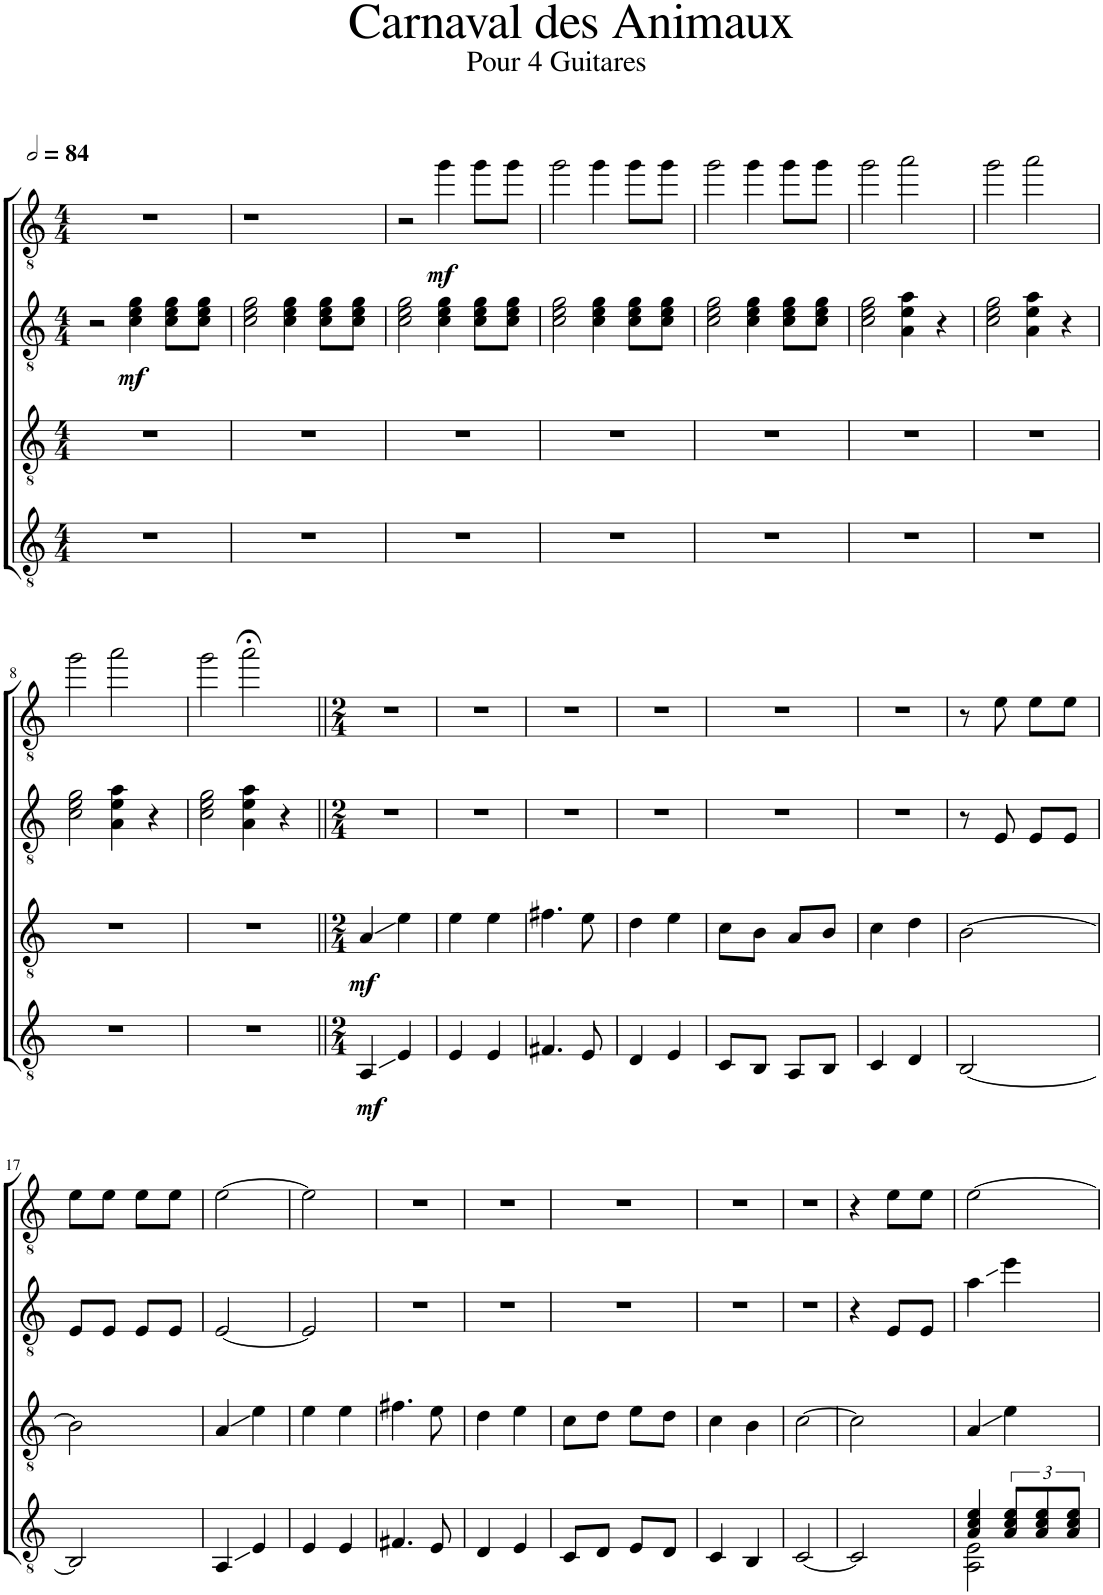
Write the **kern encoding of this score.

**kern	**dynam	**kern	**dynam	**kern	**dynam	**kern	**dynam
*part4	*part4	*part3	*part3	*part2	*part2	*part1	*part1
*staff4	*staff4	*staff3	*staff3	*staff2	*staff2	*staff1	*staff1
*I"Guitare classique	*	*I"Guitare classique	*	*I"Guitare classique	*	*I"Guitare classique	*
*clefGv2	*	*clefGv2	*	*clefGv2	*	*clefGv2	*
*k[]	*	*k[]	*	*k[]	*	*k[]	*
*M4/4	*	*M4/4	*	*M4/4	*	*M4/4	*
*MM168	*	*MM168	*	*MM168	*	*MM168	*
=1	=1	=1	=1	=1	=1	=1	=1
1r	.	1r	.	2r	.	1r	.
!	!	!	!	!	!LO:DY:b	!	!
.	.	.	.	4c\ 4e\ 4g\	mf	.	.
.	.	.	.	8c\ 8e\ 8g\L	.	.	.
.	.	.	.	8c\ 8e\ 8g\J	.	.	.
=2	=2	=2	=2	=2	=2	=2	=2
1r	.	1r	.	2c\ 2e\ 2g\	.	1r	.
.	.	.	.	4c\ 4e\ 4g\	.	.	.
.	.	.	.	8c\ 8e\ 8g\L	.	.	.
.	.	.	.	8c\ 8e\ 8g\J	.	.	.
=3	=3	=3	=3	=3	=3	=3	=3
1r	.	1r	.	2c\ 2e\ 2g\	.	2r	.
!	!	!	!	!	!	!	!LO:DY:b
.	.	.	.	4c\ 4e\ 4g\	.	4gg\	mf
.	.	.	.	8c\ 8e\ 8g\L	.	8gg\L	.
.	.	.	.	8c\ 8e\ 8g\J	.	8gg\J	.
=4	=4	=4	=4	=4	=4	=4	=4
1r	.	1r	.	2c\ 2e\ 2g\	.	2gg\	.
.	.	.	.	4c\ 4e\ 4g\	.	4gg\	.
.	.	.	.	8c\ 8e\ 8g\L	.	8gg\L	.
.	.	.	.	8c\ 8e\ 8g\J	.	8gg\J	.
=5	=5	=5	=5	=5	=5	=5	=5
1r	.	1r	.	2c\ 2e\ 2g\	.	2gg\	.
.	.	.	.	4c\ 4e\ 4g\	.	4gg\	.
.	.	.	.	8c\ 8e\ 8g\L	.	8gg\L	.
.	.	.	.	8c\ 8e\ 8g\J	.	8gg\J	.
=6	=6	=6	=6	=6	=6	=6	=6
1r	.	1r	.	2c\ 2e\ 2g\	.	2gg\	.
.	.	.	.	4A\ 4e\ 4a\	.	2aa\	.
.	.	.	.	4r	.	.	.
=7	=7	=7	=7	=7	=7	=7	=7
1r	.	1r	.	2c\ 2e\ 2g\	.	2gg\	.
.	.	.	.	4A\ 4e\ 4a\	.	2aa\	.
.	.	.	.	4r	.	.	.
!!LO:LB:g=z
=8	=8	=8	=8	=8	=8	=8	=8
1r	.	1r	.	2c\ 2e\ 2g\	.	2gg\	.
.	.	.	.	4A\ 4e\ 4a\	.	2aa\	.
.	.	.	.	4r	.	.	.
=9	=9	=9	=9	=9	=9	=9	=9
1r	.	1r	.	2c\ 2e\ 2g\	.	2gg\	.
.	.	.	.	4A\ 4e\ 4a\	.	2aa;<\	.
.	.	.	.	4r	.	.	.
=10||	=10||	=10||	=10||	=10||	=10||	=10||	=10||
*M2/4	*	*M2/4	*	*M2/4	*	*M2/4	*
!	!LO:DY:b	!	!LO:DY:b	!	!	!	!
4AA/	mf	4A/	mf	2r	.	2r	.
4E/	.	4e\	.	.	.	.	.
=11	=11	=11	=11	=11	=11	=11	=11
4E/	.	4e\	.	2r	.	2r	.
4E/	.	4e\	.	.	.	.	.
=12	=12	=12	=12	=12	=12	=12	=12
4.F#X/	.	4.f#X\	.	2r	.	2r	.
8E/	.	8e\	.	.	.	.	.
=13	=13	=13	=13	=13	=13	=13	=13
4D/	.	4d\	.	2r	.	2r	.
4E/	.	4e\	.	.	.	.	.
=14	=14	=14	=14	=14	=14	=14	=14
8C/L	.	8c\L	.	2r	.	2r	.
8BB/J	.	8B\J	.	.	.	.	.
8AA/L	.	8A/L	.	.	.	.	.
8BB/J	.	8B/J	.	.	.	.	.
=15	=15	=15	=15	=15	=15	=15	=15
4C/	.	4c\	.	2r	.	2r	.
4D/	.	4d\	.	.	.	.	.
=16	=16	=16	=16	=16	=16	=16	=16
[2BB/	.	[2B\	.	8r	.	8r	.
.	.	.	.	8E/	.	8e\	.
.	.	.	.	8E/L	.	8e\L	.
.	.	.	.	8E/J	.	8e\J	.
!!LO:LB:g=z
=17	=17	=17	=17	=17	=17	=17	=17
2BB/]	.	2B\]	.	8E/L	.	8e\L	.
.	.	.	.	8E/J	.	8e\J	.
.	.	.	.	8E/L	.	8e\L	.
.	.	.	.	8E/J	.	8e\J	.
=18	=18	=18	=18	=18	=18	=18	=18
4AA/	.	4A/	.	[2E/	.	[2e\	.
4E/	.	4e\	.	.	.	.	.
=19	=19	=19	=19	=19	=19	=19	=19
4E/	.	4e\	.	2E/]	.	2e\]	.
4E/	.	4e\	.	.	.	.	.
=20	=20	=20	=20	=20	=20	=20	=20
4.F#X/	.	4.f#X\	.	2r	.	2r	.
8E/	.	8e\	.	.	.	.	.
=21	=21	=21	=21	=21	=21	=21	=21
4D/	.	4d\	.	2r	.	2r	.
4E/	.	4e\	.	.	.	.	.
=22	=22	=22	=22	=22	=22	=22	=22
8C/L	.	8c\L	.	2r	.	2r	.
8D/J	.	8d\J	.	.	.	.	.
8E/L	.	8e\L	.	.	.	.	.
8D/J	.	8d\J	.	.	.	.	.
=23	=23	=23	=23	=23	=23	=23	=23
4C/	.	4c\	.	2r	.	2r	.
4BB/	.	4B\	.	.	.	.	.
=24	=24	=24	=24	=24	=24	=24	=24
[2C/	.	[2c\	.	2r	.	2r	.
=25	=25	=25	=25	=25	=25	=25	=25
2C/]	.	2c\]	.	4r	.	4r	.
.	.	.	.	8E/L	.	8e\L	.
.	.	.	.	8E/J	.	8e\J	.
=26	=26	=26	=26	=26	=26	=26	=26
*^	*	*	*	*	*	*	*
4A/ 4c/ 4e/	2AA\ 2E\	.	4A/	.	4a\	.	[2e\	.
12A/ 12c/ 12e/L	.	.	4e\	.	4ee\	.	.	.
12A/ 12c/ 12e/	.	.	.	.	.	.	.	.
12A/ 12c/ 12e/J	.	.	.	.	.	.	.	.
*v	*v	*	*	*	*	*	*	*
=	=	=	=	=	=	=	=
*-	*-	*-	*-	*-	*-	*-	*-
